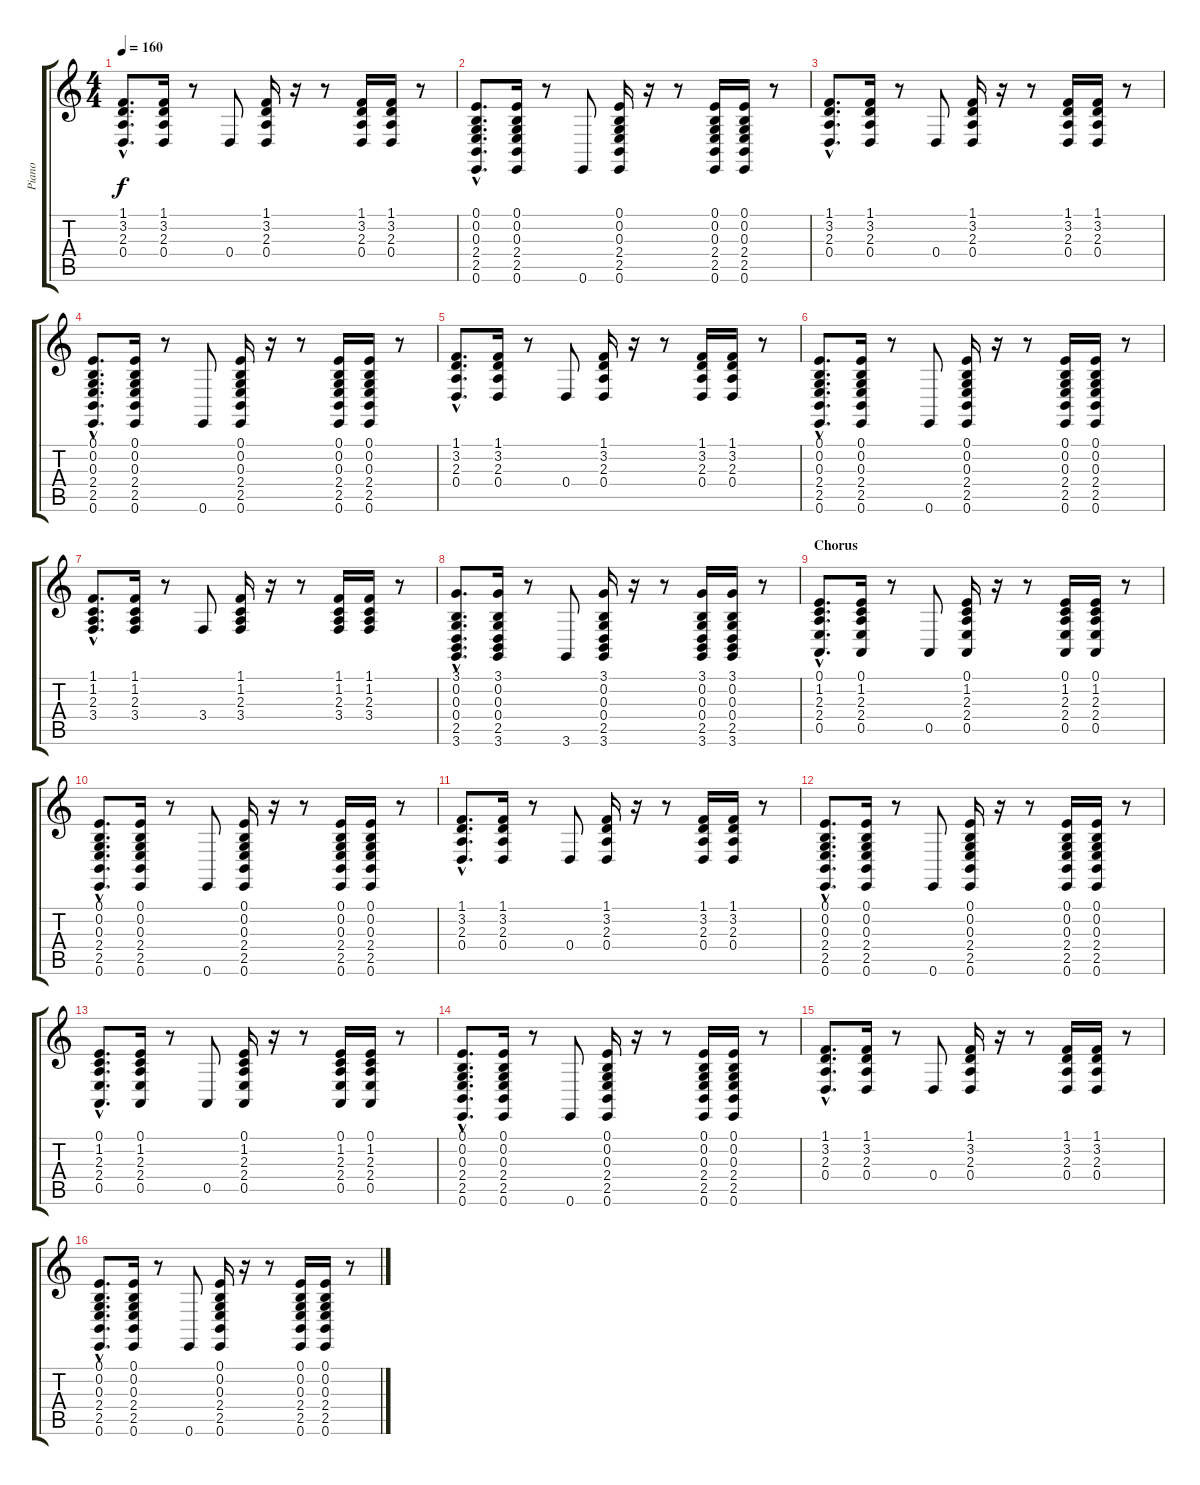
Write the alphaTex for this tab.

\track ("Piano" "Piano") {instrument acousticgrandpiano}
\staff {score tabs}
\tuning (E4 B3 G3 D3 A2 E2) {hide}
\ts (4 4)
\tempo 160
\clef g2
\ks c
(1.1{hac} 3.2{hac} 2.3{hac} 0.4{hac}).8{d dy f} (1.1 3.2 2.3 0.4).16 r.8 0.4.8 (1.1 3.2 2.3 0.4).16 r.16 r.8 (1.1 3.2 2.3 0.4).16 (1.1 3.2 2.3 0.4).16 r.8 |
(0.1{hac} 0.2{hac} 0.3{hac} 2.4{hac} 2.5{hac} 0.6{hac}).8{d} (0.1 0.2 0.3 2.4 2.5 0.6).16 r.8 0.6.8 (0.1 0.2 0.3 2.4 2.5 0.6).16 r.16 r.8 (0.1 0.2 0.3 2.4 2.5 0.6).16 (0.1 0.2 0.3 2.4 2.5 0.6).16 r.8 |
(1.1{hac} 3.2{hac} 2.3{hac} 0.4{hac}).8{d} (1.1 3.2 2.3 0.4).16 r.8 0.4.8 (1.1 3.2 2.3 0.4).16 r.16 r.8 (1.1 3.2 2.3 0.4).16 (1.1 3.2 2.3 0.4).16 r.8 |
(0.1{hac} 0.2{hac} 0.3{hac} 2.4{hac} 2.5{hac} 0.6{hac}).8{d} (0.1 0.2 0.3 2.4 2.5 0.6).16 r.8 0.6.8 (0.1 0.2 0.3 2.4 2.5 0.6).16 r.16 r.8 (0.1 0.2 0.3 2.4 2.5 0.6).16 (0.1 0.2 0.3 2.4 2.5 0.6).16 r.8 |
(1.1{hac} 3.2{hac} 2.3{hac} 0.4{hac}).8{d} (1.1 3.2 2.3 0.4).16 r.8 0.4.8 (1.1 3.2 2.3 0.4).16 r.16 r.8 (1.1 3.2 2.3 0.4).16 (1.1 3.2 2.3 0.4).16 r.8 |
(0.1{hac} 0.2{hac} 0.3{hac} 2.4{hac} 2.5{hac} 0.6{hac}).8{d} (0.1 0.2 0.3 2.4 2.5 0.6).16 r.8 0.6.8 (0.1 0.2 0.3 2.4 2.5 0.6).16 r.16 r.8 (0.1 0.2 0.3 2.4 2.5 0.6).16 (0.1 0.2 0.3 2.4 2.5 0.6).16 r.8 |
(1.1{hac} 1.2{hac} 2.3{hac} 3.4{hac}).8{d} (1.1 1.2 2.3 3.4).16 r.8 3.4.8 (1.1 1.2 2.3 3.4).16 r.16 r.8 (1.1 1.2 2.3 3.4).16 (1.1 1.2 2.3 3.4).16 r.8 |
(3.1{hac} 0.2{hac} 0.3{hac} 0.4{hac} 2.5{hac} 3.6{hac}).8{d} (3.1 0.2 0.3 0.4 2.5 3.6).16 r.8 3.6.8 (3.1 0.2 0.3 0.4 2.5 3.6).16 r.16 r.8 (3.1 0.2 0.3 0.4 2.5 3.6).16 (3.1 0.2 0.3 0.4 2.5 3.6).16 r.8 |
\section ("" "Chorus")
(0.1{hac} 1.2{hac} 2.3{hac} 2.4{hac} 0.5{hac}).8{d} (0.1 1.2 2.3 2.4 0.5).16 r.8 0.5.8 (0.1 1.2 2.3 2.4 0.5).16 r.16 r.8 (0.1 1.2 2.3 2.4 0.5).16 (0.1 1.2 2.3 2.4 0.5).16 r.8 |
(0.1{hac} 0.2{hac} 0.3{hac} 2.4{hac} 2.5{hac} 0.6{hac}).8{d} (0.1 0.2 0.3 2.4 2.5 0.6).16 r.8 0.6.8 (0.1 0.2 0.3 2.4 2.5 0.6).16 r.16 r.8 (0.1 0.2 0.3 2.4 2.5 0.6).16 (0.1 0.2 0.3 2.4 2.5 0.6).16 r.8 |
(1.1{hac} 3.2{hac} 2.3{hac} 0.4{hac}).8{d} (1.1 3.2 2.3 0.4).16 r.8 0.4.8 (1.1 3.2 2.3 0.4).16 r.16 r.8 (1.1 3.2 2.3 0.4).16 (1.1 3.2 2.3 0.4).16 r.8 |
(0.1{hac} 0.2{hac} 0.3{hac} 2.4{hac} 2.5{hac} 0.6{hac}).8{d} (0.1 0.2 0.3 2.4 2.5 0.6).16 r.8 0.6.8 (0.1 0.2 0.3 2.4 2.5 0.6).16 r.16 r.8 (0.1 0.2 0.3 2.4 2.5 0.6).16 (0.1 0.2 0.3 2.4 2.5 0.6).16 r.8 |
(0.1{hac} 1.2{hac} 2.3{hac} 2.4{hac} 0.5{hac}).8{d} (0.1 1.2 2.3 2.4 0.5).16 r.8 0.5.8 (0.1 1.2 2.3 2.4 0.5).16 r.16 r.8 (0.1 1.2 2.3 2.4 0.5).16 (0.1 1.2 2.3 2.4 0.5).16 r.8 |
(0.1{hac} 0.2{hac} 0.3{hac} 2.4{hac} 2.5{hac} 0.6{hac}).8{d} (0.1 0.2 0.3 2.4 2.5 0.6).16 r.8 0.6.8 (0.1 0.2 0.3 2.4 2.5 0.6).16 r.16 r.8 (0.1 0.2 0.3 2.4 2.5 0.6).16 (0.1 0.2 0.3 2.4 2.5 0.6).16 r.8 |
(1.1{hac} 3.2{hac} 2.3{hac} 0.4{hac}).8{d} (1.1 3.2 2.3 0.4).16 r.8 0.4.8 (1.1 3.2 2.3 0.4).16 r.16 r.8 (1.1 3.2 2.3 0.4).16 (1.1 3.2 2.3 0.4).16 r.8 |
(0.1{hac} 0.2{hac} 0.3{hac} 2.4{hac} 2.5{hac} 0.6{hac}).8{d} (0.1 0.2 0.3 2.4 2.5 0.6).16 r.8 0.6.8 (0.1 0.2 0.3 2.4 2.5 0.6).16 r.16 r.8 (0.1 0.2 0.3 2.4 2.5 0.6).16 (0.1 0.2 0.3 2.4 2.5 0.6).16 r.8
